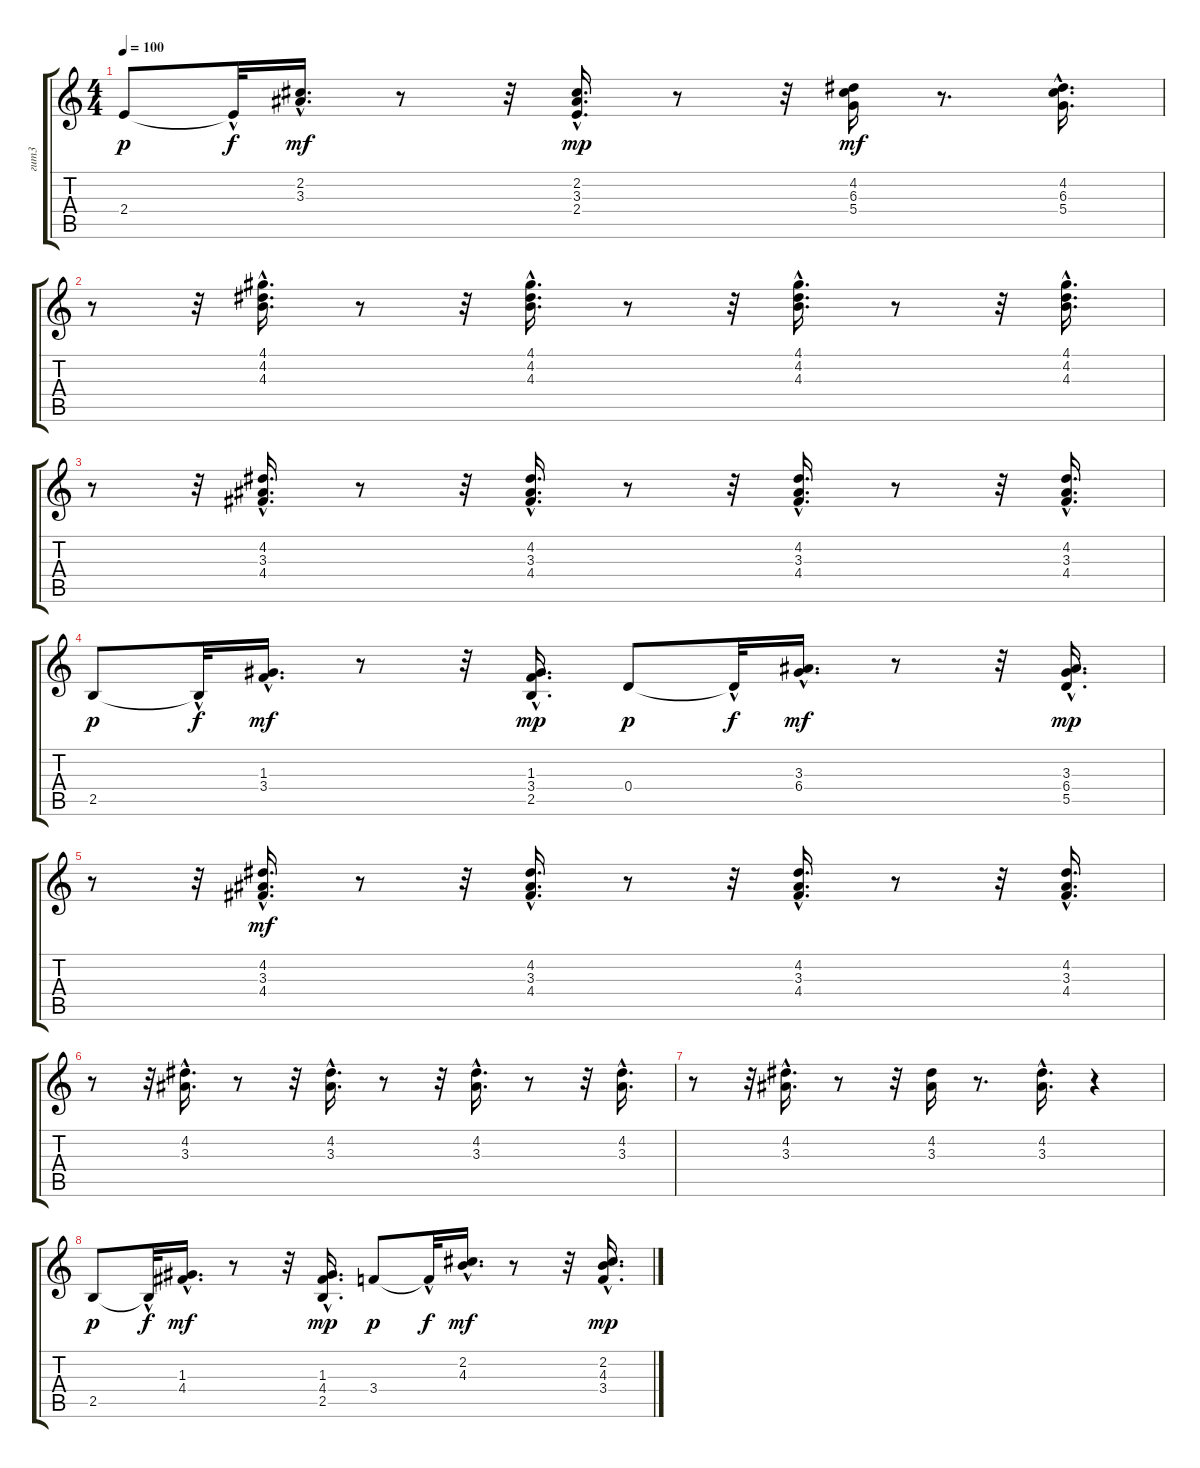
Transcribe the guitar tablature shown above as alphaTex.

\track ("гит3" "гит3") {instrument acousticguitarsteel}
\staff {score tabs}
\tuning (E4 B3 G3 D3 A2 E2) {hide}
\ts (4 4)
\tempo 100
\clef g2
\ks c
2.4.8{dy p} 2.4{hac t}.32{dy f} (2.2 3.3{hac}).16{d dy mf} r.8 r.32 (2.2{hac} 3.3{hac} 2.4{hac}).16{d dy mp} r.8 r.32 (4.2 6.3 5.4).16{dy mf} r.8{d} (4.2{hac} 6.3{hac} 5.4{hac}).16{d} |
r.8 r.32 (4.1{hac} 4.2{hac} 4.3{hac}).16{d} r.8 r.32 (4.1{hac} 4.2{hac} 4.3{hac}).16{d} r.8 r.32 (4.1{hac} 4.2{hac} 4.3).16{d} r.8 r.32 (4.1{hac} 4.2{hac} 4.3{hac}).16{d} |
r.8 r.32 (4.2{hac} 3.3{hac} 4.4{hac}).16{d} r.8 r.32 (4.2{hac} 3.3{hac} 4.4{hac}).16{d} r.8 r.32 (4.2{hac} 3.3{hac} 4.4).16{d} r.8 r.32 (4.2{hac} 3.3{hac} 4.4{hac}).16{d} |
2.5.8{dy p} 2.5{hac t}.32{dy f} (1.3 3.4{hac}).16{d dy mf} r.8 r.32 (1.3{hac} 3.4{hac} 2.5{hac}).16{d dy mp} 0.4.8{dy p} 0.4{hac t}.32{dy f} (3.3 6.4{hac}).16{d dy mf} r.8 r.32 (3.3{hac} 6.4{hac} 5.5{hac}).16{d dy mp} |
r.8 r.32 (4.2{hac} 3.3{hac} 4.4{hac}).16{d dy mf} r.8 r.32 (4.2{hac} 3.3{hac} 4.4{hac}).16{d} r.8 r.32 (4.2{hac} 3.3{hac} 4.4).16{d} r.8 r.32 (4.2{hac} 3.3{hac} 4.4{hac}).16{d} |
r.8 r.32 (4.2 3.3{hac}).16{d} r.8 r.32 (4.2{hac} 3.3{hac}).16{d} r.8 r.32 (4.2 3.3{hac}).16{d} r.8 r.32 (4.2{hac} 3.3{hac}).16{d} |
r.8 r.32 (4.2 3.3{hac}).16{d} r.8 r.32 (4.2 3.3).16 r.8{d} (4.2{hac} 3.3{hac}).16{d} r.4 |
2.5.8{dy p} 2.5{hac t}.32{dy f} (1.3 4.4{hac}).16{d dy mf} r.8 r.32 (1.3{hac} 4.4{hac} 2.5{hac}).16{d dy mp} 3.4.8{dy p} 3.4{hac t}.32{dy f} (2.2 4.3{hac}).16{d dy mf} r.8 r.32 (2.2{hac} 4.3{hac} 3.4{hac}).16{d dy mp}
